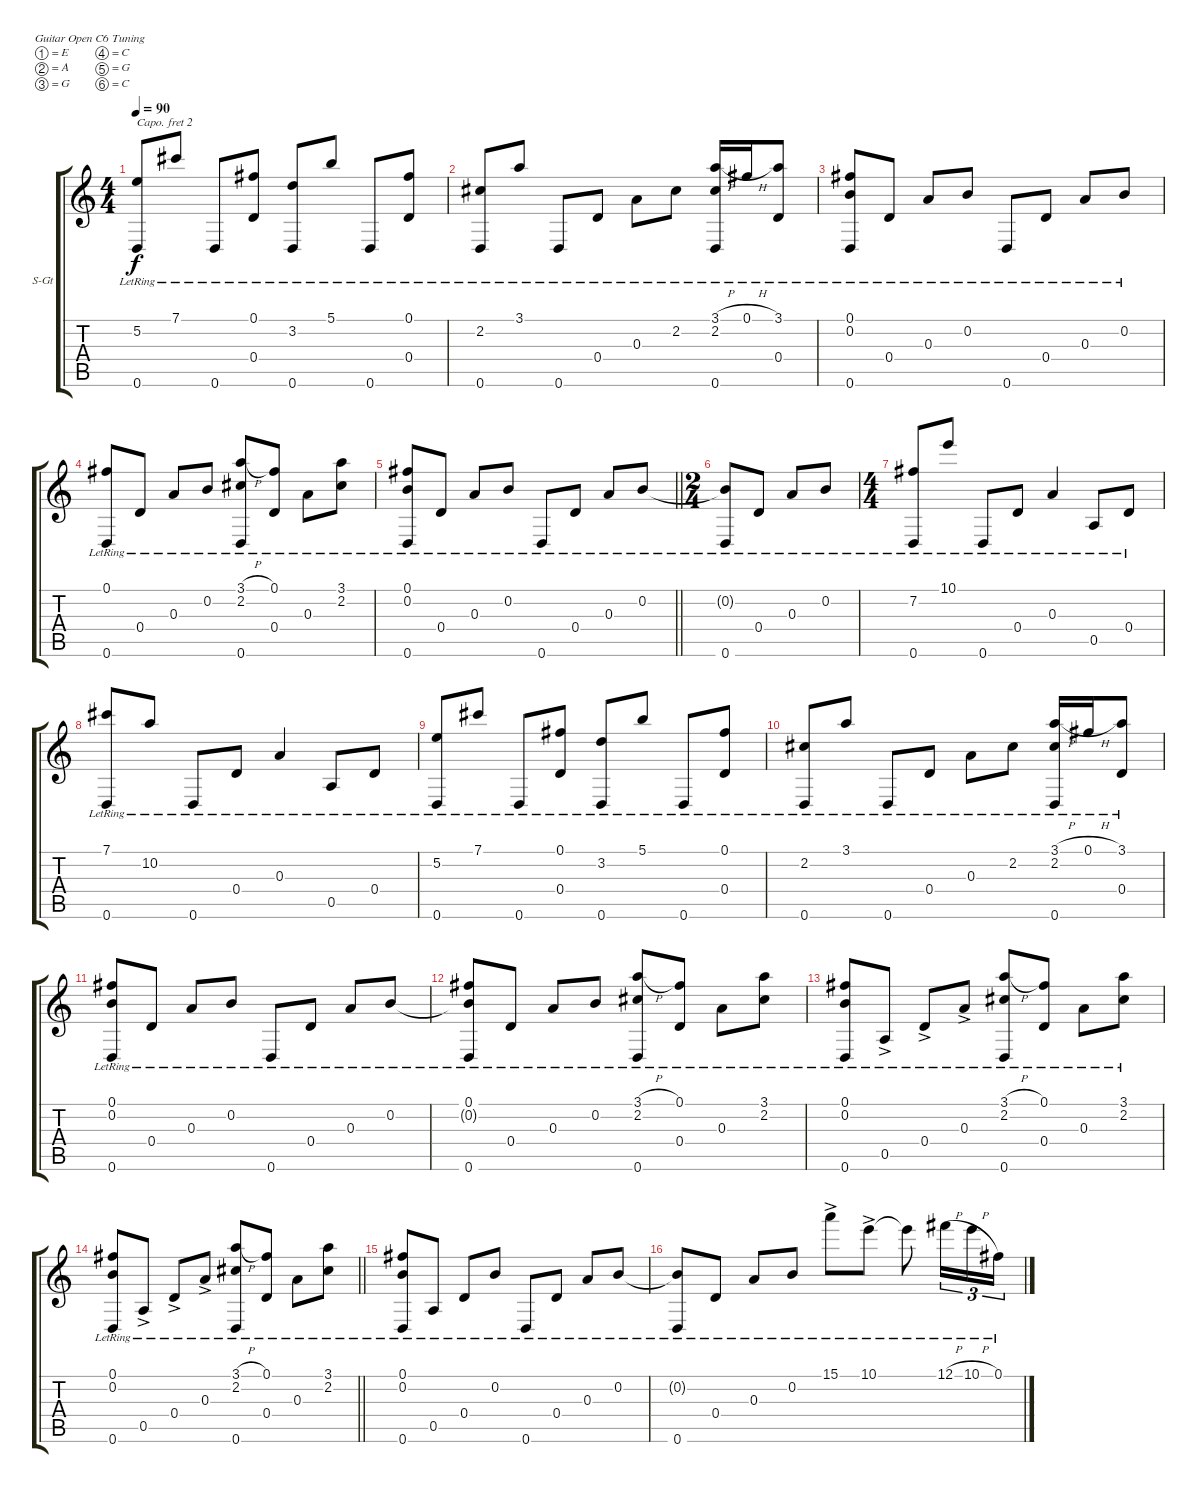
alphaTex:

\bracketExtendMode groupsimilarinstruments
\firstSystemTrackNameOrientation horizontal
\otherSystemsTrackNameOrientation horizontal
\track ("Steel String Acoustic Guitar" "S-Gt") {instrument acousticguitarsteel}
\staff {score tabs}
\capo 2
\tuning (E4 A3 G3 C3 G2 C2)
\ts (4 4)
\tempo 90
\clef g2
\ks c
(5.2{lr} 0.6{lr}).8{dy f} 7.1{lr}.8 0.6{lr}.8 (0.1{lr} 0.4{lr}).8 (3.2{lr} 0.6{lr}).8 5.1{lr}.8 0.6{lr}.8 (0.1{lr} 0.4{lr}).8 |
(2.2{lr} 0.6{lr}).8 3.1{lr}.8 0.6{lr}.8 0.4{lr}.8 0.3{lr}.8 2.2{lr}.8 (3.1{h lr} 2.2{lr} 0.6{lr}).16 0.1{h lr}.16 (3.1{lr} 0.4{lr}).8 |
(0.1{lr} 0.2{lr} 0.6{lr}).8 0.4{lr}.8 0.3{lr}.8 0.2{lr}.8 0.6{lr}.8 0.4{lr}.8 0.3{lr}.8 0.2{lr}.8 |
(0.1{lr} 0.6{lr}).8 0.4{lr}.8 0.3{lr}.8 0.2{lr}.8 (3.1{h lr} 2.2{lr} 0.6{lr}).8 (0.1{lr} 0.4{lr}).8 0.3{lr}.8 (3.1{lr} 2.2{lr}).8 |
\barLineRight lightlight
(0.1{lr} 0.2{lr} 0.6{lr}).8 0.4{lr}.8 0.3{lr}.8 0.2{lr}.8 0.6{lr}.8 0.4{lr}.8 0.3{lr}.8 0.2{lr}.8 |
\ts (2 4)
\beaming (8 2 2 2 2)
(0.2{lr t} 0.6{lr}).8 0.4{lr}.8 0.3{lr}.8 0.2{lr}.8 |
\ts (4 4)
\beaming (8 2 2 2 2)
(7.2{lr} 0.6{lr}).8 10.1{lr}.8 0.6{lr}.8 0.4{lr}.8 0.3{lr}.4 0.5{lr}.8 0.4{lr}.8 |
(7.1{lr} 0.6{lr}).8 10.2{lr}.8 0.6{lr}.8 0.4{lr}.8 0.3{lr}.4 0.5{lr}.8 0.4{lr}.8 |
(5.2{lr} 0.6{lr}).8 7.1{lr}.8 0.6{lr}.8 (0.1{lr} 0.4{lr}).8 (3.2{lr} 0.6{lr}).8 5.1{lr}.8 0.6{lr}.8 (0.1{lr} 0.4{lr}).8 |
(2.2{lr} 0.6{lr}).8 3.1{lr}.8 0.6{lr}.8 0.4{lr}.8 0.3{lr}.8 2.2{lr}.8 (3.1{h lr} 2.2{lr} 0.6{lr}).16 0.1{h lr}.16 (3.1{lr} 0.4{lr}).8 |
(0.1{lr} 0.2{lr} 0.6{lr}).8 0.4{lr}.8 0.3{lr}.8 0.2{lr}.8 0.6{lr}.8 0.4{lr}.8 0.3{lr}.8 0.2{lr}.8 |
(0.1{lr} 0.2{lr t} 0.6{lr}).8 0.4{lr}.8 0.3{lr}.8 0.2{lr}.8 (3.1{h lr} 2.2{lr} 0.6{lr}).8 (0.1{lr} 0.4{lr}).8 0.3{lr}.8 (3.1{lr} 2.2{lr}).8 |
(0.1{lr} 0.2{lr} 0.6{lr}).8 0.5{ac lr}.8 0.4{ac lr}.8 0.3{ac lr}.8 (3.1{h lr} 2.2{lr} 0.6{lr}).8 (0.1{lr} 0.4{lr}).8 0.3{lr}.8 (3.1{lr} 2.2{lr}).8 |
\barLineRight lightlight
(0.1{lr} 0.2{lr} 0.6{lr}).8 0.5{ac lr}.8 0.4{ac lr}.8 0.3{ac lr}.8 (3.1{h lr} 2.2{lr} 0.6{lr}).8 (0.1{lr} 0.4{lr}).8 0.3{lr}.8 (3.1{lr} 2.2{lr}).8 |
(0.1{lr} 0.2{lr} 0.6{lr}).8 0.5{lr}.8 0.4{lr}.8 0.2{lr}.8 0.6{lr}.8 0.4{lr}.8 0.3{lr}.8 0.2{lr}.8 |
(0.2{lr t} 0.6{lr}).8 0.4{lr}.8 0.3{lr}.8 0.2{lr}.8 15.1{ac lr}.8 10.1{ac lr}.8 10.1{lr t}.8 12.1{h lr}.16{tu (3 2)} 10.1{h lr}.16{tu (3 2)} 0.1{lr}.16{tu (3 2)}
